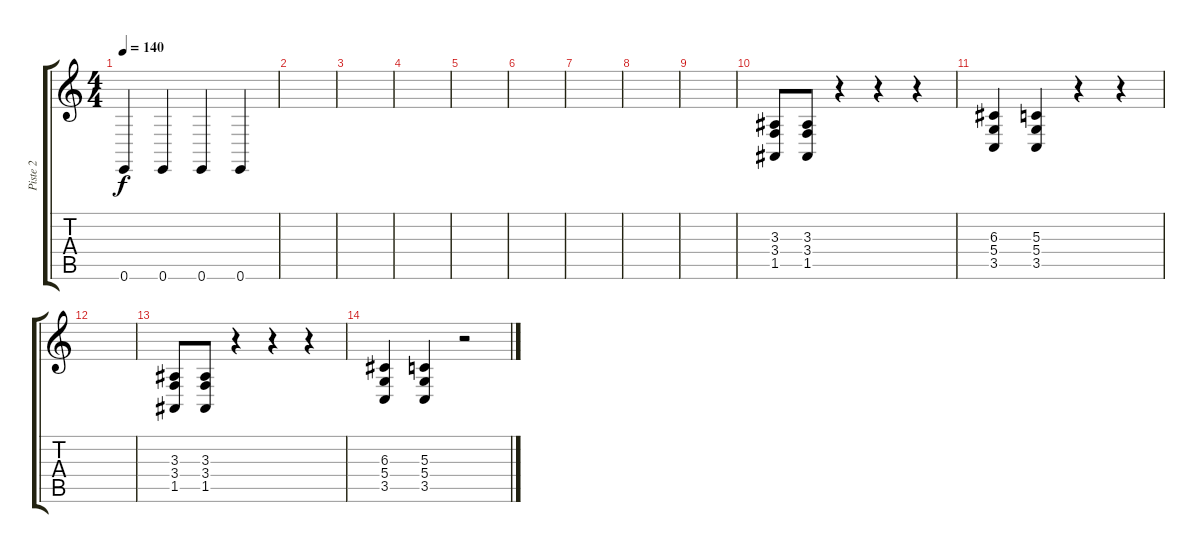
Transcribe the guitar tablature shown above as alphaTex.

\track ("Piste 2" "Piste 2") {instrument brightacousticpiano}
\staff {score tabs}
\tuning (E4 B3 G3 D3 A2 E2) {hide}
\ts (4 4)
\tempo 140
\clef g2
\ks c
0.6.4{dy f instrument brightacousticpiano} 0.6.4 0.6.4 0.6.4 |
|
|
|
|
|
|
|
|
(3.3 3.4 1.5).8 (3.3 3.4 1.5).8 r.4 r.4 r.4 |
(6.3 5.4 3.5).4 (5.3 5.4 3.5).4 r.4 r.4 |
|
(3.3 3.4 1.5).8 (3.3 3.4 1.5).8 r.4 r.4 r.4 |
(6.3 5.4 3.5).4 (5.3 5.4 3.5).4 r.2
